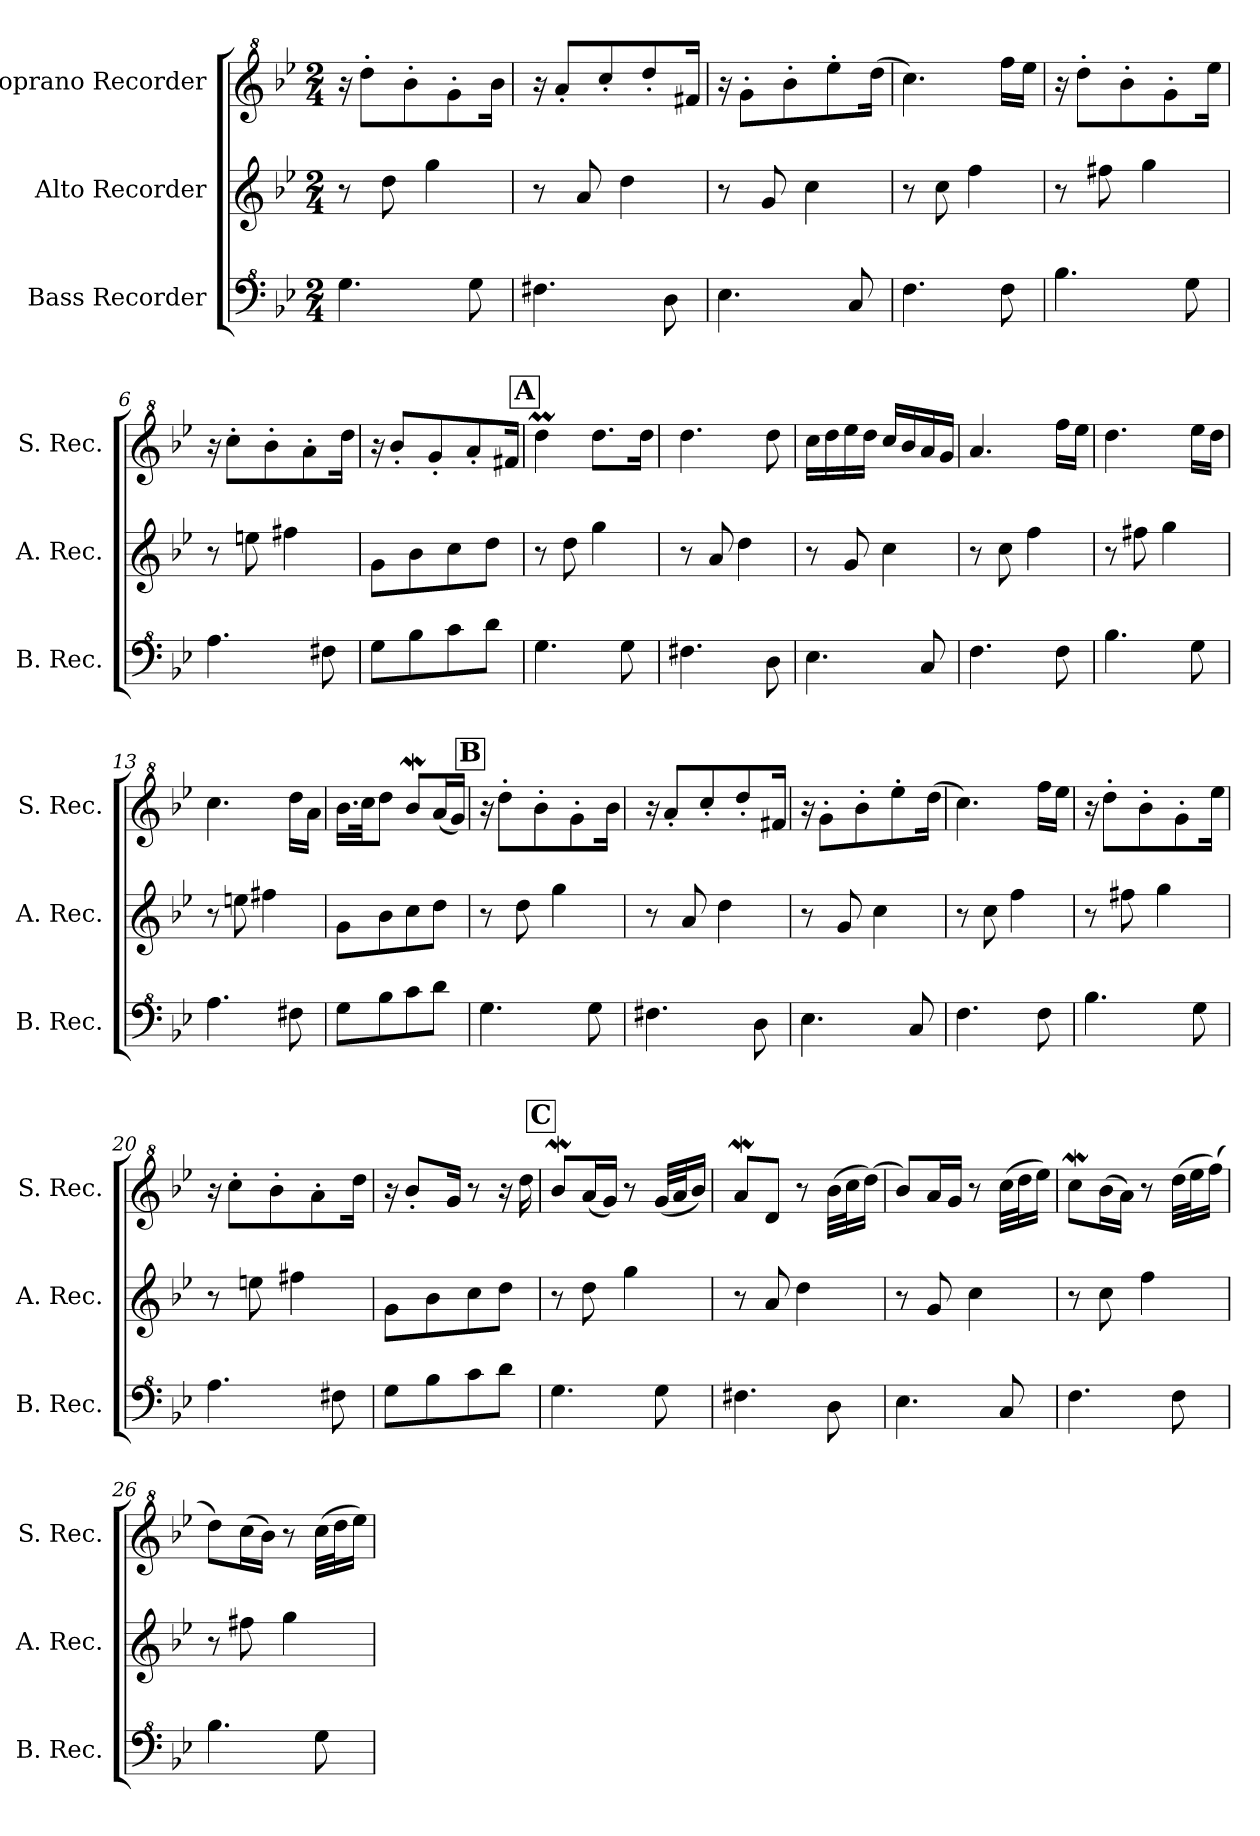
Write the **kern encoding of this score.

**kern	**kern	**kern
*part3	*part2	*part1
*staff3	*staff2	*staff1
*I"Bass Recorder	*I"Alto Recorder	*I"Soprano Recorder
*I'B. Rec.	*I'A. Rec.	*I'S. Rec.
*clefF^4	*clefG2	*clefG^2
*k[b-e-]	*k[b-e-]	*k[b-e-]
*M2/4	*M2/4	*M2/4
*MM55	*MM55	*MM55
=1	=1	=1
4.g\	8r	16r
.	.	8ddd'\L
.	8dd\	.
.	.	8bb-'\
.	4gg\	.
.	.	8gg'\
8g\	.	.
.	.	16bb-\Jk
=2	=2	=2
4.f#X\	8r	16r
.	.	8aa'/L
.	8a/	.
.	.	8ccc'/
.	4dd\	.
.	.	8ddd'/
8d\	.	.
.	.	16ff#X/Jk
=3	=3	=3
4.e-\	8r	16r
.	.	8gg'\L
.	8g/	.
.	.	8bb-'\
.	4cc\	.
.	.	8eee-'\
8c/	.	.
.	.	(>16ddd\Jk
=4	=4	=4
4.f\	8r	4.ccc\)
.	8cc\	.
.	4ff\	.
8f\	.	16fff\LL
.	.	16eee-\JJ
=5	=5	=5
4.b-\	8r	16r
.	.	8ddd'\L
.	8ff#X\	.
.	.	8bb-'\
.	4gg\	.
.	.	8gg'\
8g\	.	.
.	.	16eee-\Jk
=6	=6	=6
4.a\	8r	16r
.	.	8ccc'\L
.	8een\	.
.	.	8bb-'\
.	4ff#X\	.
.	.	8aa'\
8f#X\	.	.
.	.	16ddd\Jk
=7	=7	=7
8g\L	8g\L	16r
.	.	8bb-'/L
8b-\	8b-\	.
.	.	8gg'/
8cc\	8cc\	.
.	.	8aa'/
8dd\J	8dd\J	.
.	.	16ff#X/Jk
!!LO:LB:g=z
!!LO:REH:place=s1:a:B:t=A
=8	=8	=8
4.g\	8r	4dddm\
.	8dd\	.
.	4gg\	8.ddd\L
8g\	.	.
.	.	16ddd\Jk
=9	=9	=9
4.f#X\	8r	4.ddd\
.	8a/	.
.	4dd\	.
8d\	.	8ddd\
=10	=10	=10
4.e-\	8r	16ccc\LL
.	.	16ddd\
.	8g/	16eee-\
.	.	16ddd\JJ
.	4cc\	16ccc/LL
.	.	16bb-/
8c/	.	16aa/
.	.	16gg/JJ
=11	=11	=11
4.f\	8r	4.aa/
.	8cc\	.
.	4ff\	.
8f\	.	16fff\LL
.	.	16eee-\JJ
=12	=12	=12
4.b-\	8r	4.ddd\
.	8ff#X\	.
.	4gg\	.
8g\	.	16eee-\LL
.	.	16ddd\JJ
=13	=13	=13
4.a\	8r	4.ccc\
.	8een\	.
.	4ff#X\	.
8f#X\	.	16ddd\LL
.	.	16aa\JJ
=14	=14	=14
8g\L	8g\L	16.bb-\LL
.	.	32ccc\JK
8b-\	8b-\	8ddd\J
8cc\	8cc\	8bb-w/L
8dd\J	8dd\J	(>16aa/L
.	.	16gg/JJ)
!!LO:LB:g=z
!!LO:REH:place=s1:a:B:t=B
=15	=15	=15
4.g\	8r	16r
.	.	8ddd'\L
.	8dd\	.
.	.	8bb-'\
.	4gg\	.
.	.	8gg'\
8g\	.	.
.	.	16bb-\Jk
=16	=16	=16
4.f#X\	8r	16r
.	.	8aa'/L
.	8a/	.
.	.	8ccc'/
.	4dd\	.
.	.	8ddd'/
8d\	.	.
.	.	16ff#X/Jk
=17	=17	=17
4.e-\	8r	16r
.	.	8gg'\L
.	8g/	.
.	.	8bb-'\
.	4cc\	.
.	.	8eee-'\
8c/	.	.
.	.	(>16ddd\Jk
=18	=18	=18
4.f\	8r	4.ccc\)
.	8cc\	.
.	4ff\	.
8f\	.	16fff\LL
.	.	16eee-\JJ
=19	=19	=19
4.b-\	8r	16r
.	.	8ddd'\L
.	8ff#X\	.
.	.	8bb-'\
.	4gg\	.
.	.	8gg'\
8g\	.	.
.	.	16eee-\Jk
=20	=20	=20
4.a\	8r	16r
.	.	8ccc'\L
.	8een\	.
.	.	8bb-'\
.	4ff#X\	.
.	.	8aa'\
8f#X\	.	.
.	.	16ddd\Jk
=21	=21	=21
8g\L	8g\L	16r
.	.	8bb-'/L
8b-\	8b-\	.
.	.	16gg/Jk
8cc\	8cc\	8r
8dd\J	8dd\J	16r
.	.	16ddd\
!!LO:LB:g=z
!!LO:REH:place=s1:a:B:t=C
=22	=22	=22
4.g\	8r	8bb-w/L
.	8dd\	(>16aa/L
.	.	16gg/JJ)
.	4gg\	8r
8g\	.	(32gg/LLL
.	.	32aa/J
.	.	16bb-/JJ)
=23	=23	=23
4.f#X\	8r	8aaW/L
.	8a/	8dd/J
.	4dd\	8r
8d\	.	(>32bb-\LLL
.	.	32ccc\J
.	.	(>16ddd\JJ)
=24	=24	=24
4.e-\	8r	8bb-/L)
.	8g/	16aa/L
.	.	16gg/JJ
.	4cc\	8r
8c/	.	(>32ccc\LLL
.	.	32ddd\J
.	.	16eee-\JJ)
=25	=25	=25
4.f\	8r	8cccW\L
.	8cc\	(>16bb-\L
.	.	16aa\JJ)
.	4ff\	8r
8f\	.	(>32ddd\LLL
.	.	32eee-\J
.	.	(>16fff\JJ)
=26	=26	=26
4.b-\	8r	8ddd\L)
.	8ff#X\	(>16ccc\L
.	.	16bb-\JJ)
.	4gg\	8r
8g\	.	(>32ccc\LLL
.	.	32ddd\J
.	.	16eee-\JJ)
=	=	=
*-	*-	*-
